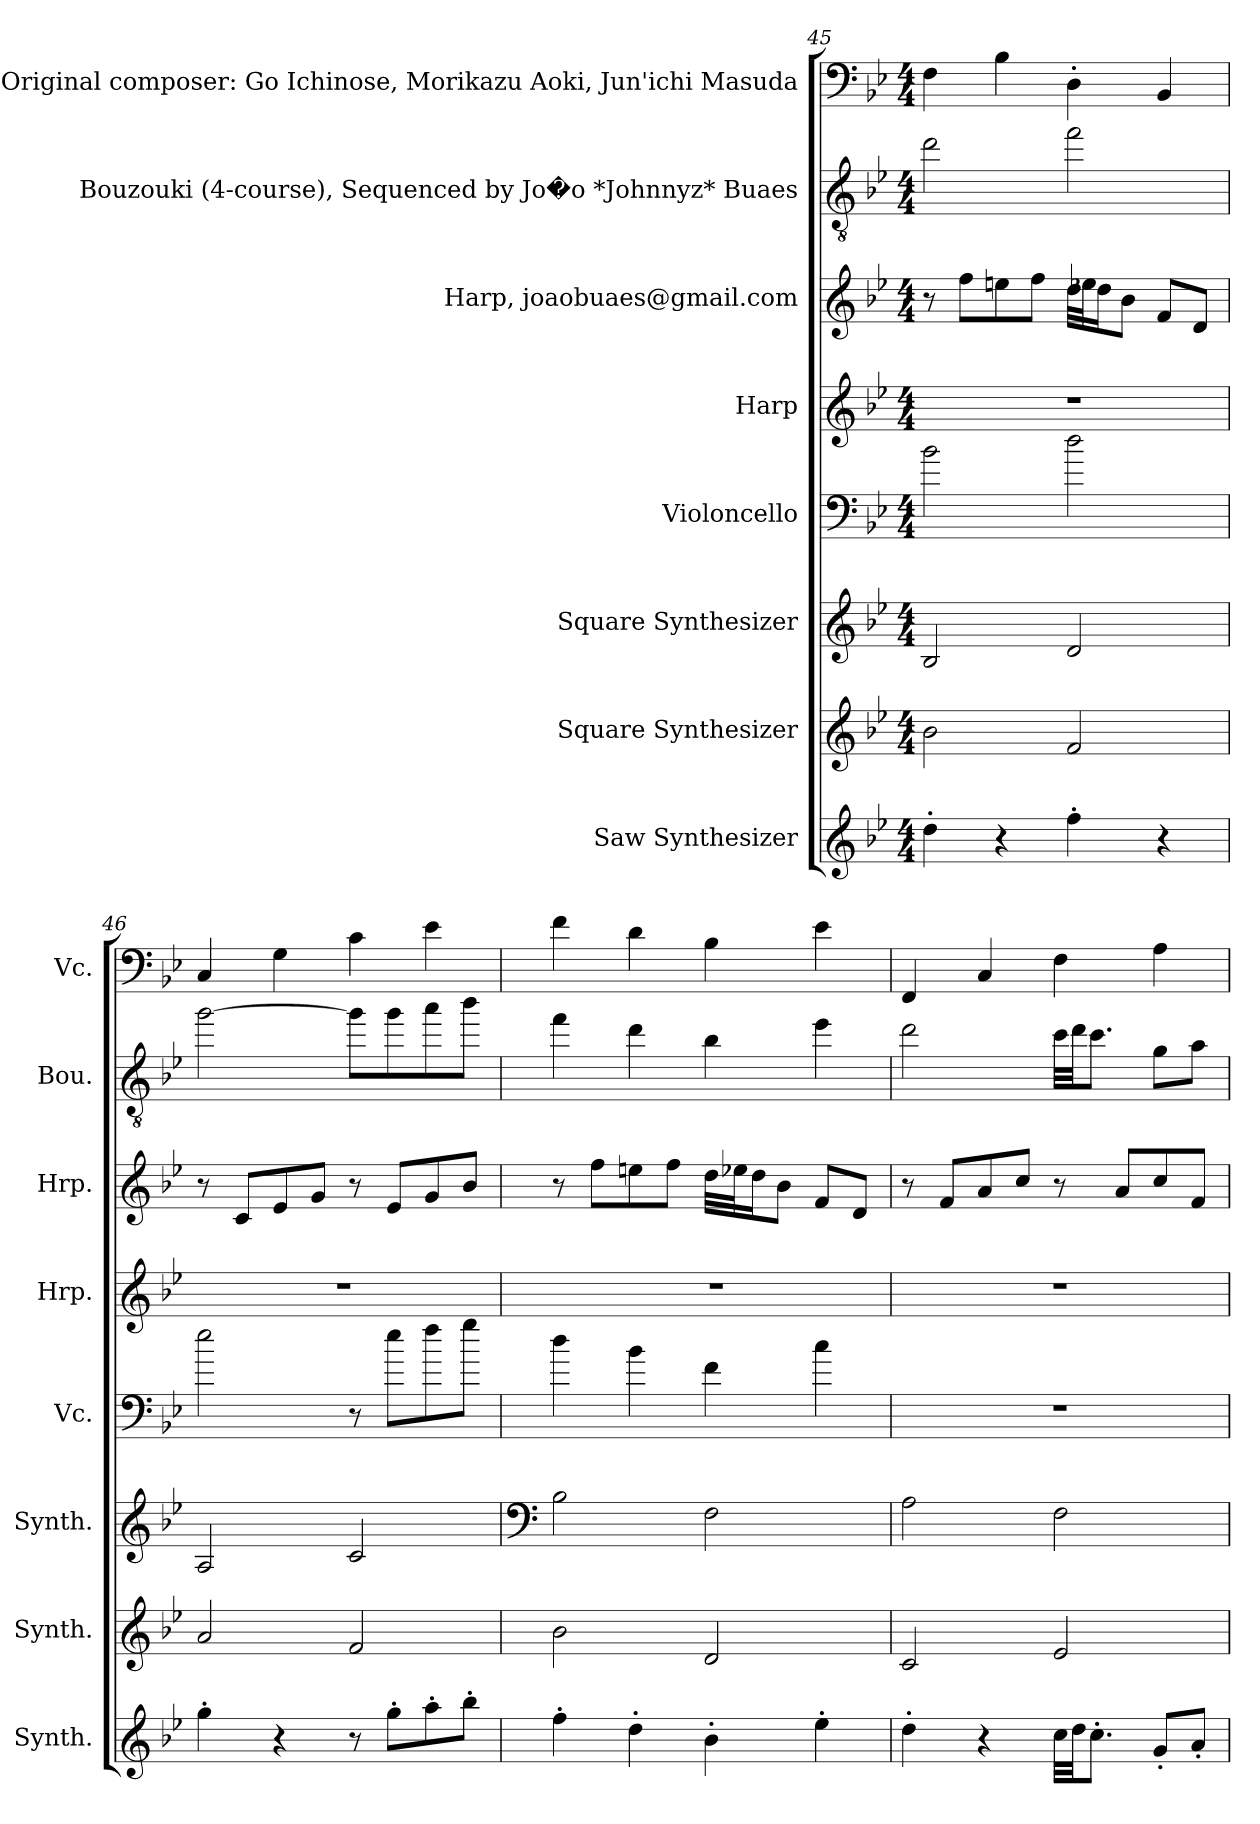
**kern	**kern	**kern	**kern	**kern	**kern	**kern	**kern
*part8	*part7	*part6	*part5	*part4	*part3	*part2	*part1
*staff8	*staff7	*staff6	*staff5	*staff4	*staff3	*staff2	*staff1
*I"Saw Synthesizer	*I"Square Synthesizer	*I"Square Synthesizer	*I"Violoncello	*I"Harp	*I"Harp, joaobuaes@gmail.com	*I"Bouzouki (4-course), Sequenced by Jo�o *Johnnyz* Buaes	*I"Violoncello, Original composer: Go Ichinose, Morikazu Aoki, Jun'ichi Masuda
*I'Synth.	*I'Synth.	*I'Synth.	*I'Vc.	*I'Hrp.	*I'Hrp.	*I'Bou.	*I'Vc.
*clefG2	*clefG2	*clefG2	*clefF4	*clefG2	*clefG2	*clefGv2	*clefF4
*k[b-e-]	*k[b-e-]	*k[b-e-]	*k[b-e-]	*k[b-e-]	*k[b-e-]	*k[b-e-]	*k[b-e-]
*M4/4	*M4/4	*M4/4	*M4/4	*M4/4	*M4/4	*M4/4	*M4/4
=45	=45	=45	=45	=45	=45	=45	=45
4dd'\	2b-\	2B-/	2b-\	1r	8r	2dd\	4F\
.	.	.	.	.	8ff\L	.	.
4r	.	.	.	.	8een\	.	4B-\
.	.	.	.	.	8ff\J	.	.
4ff'\	2f/	2d/	2dd\	.	32dd\LLL	2ff\	4D'\
.	.	.	.	.	32ee-X\J	.	.
.	.	.	.	.	16dd\J	.	.
.	.	.	.	.	8b-\J	.	.
4r	.	.	.	.	8f/L	.	4BB-/
.	.	.	.	.	8d/J	.	.
!!LO:PB:g=z
=46	=46	=46	=46	=46	=46	=46	=46
4gg'\	2a/	2A/	2ee-\	1r	8r	[2gg\	4C/
.	.	.	.	.	8c/L	.	.
4r	.	.	.	.	8e-/	.	4G\
.	.	.	.	.	8g/J	.	.
8r	2f/	2c/	8r	.	8r	8gg\L]	4c\
8gg'\L	.	.	8ee-\L	.	8e-/L	8gg\	.
8aa'\	.	.	8ff\	.	8g/	8aa\	4e-\
8bb-'\J	.	.	8gg\J	.	8b-/J	8bb-\J	.
=47	=47	=47	=47	=47	=47	=47	=47
*	*	*clefF4	*	*	*	*	*
4ff'\	2b-\	2B-\	4dd\	1r	8r	4ff\	4f\
.	.	.	.	.	8ff\L	.	.
4dd'\	.	.	4b-\	.	8een\	4dd\	4d\
.	.	.	.	.	8ff\J	.	.
4b-'\	2d/	2F\	4f\	.	32dd\LLL	4b-\	4B-\
.	.	.	.	.	32ee-X\J	.	.
.	.	.	.	.	16dd\J	.	.
.	.	.	.	.	8b-\J	.	.
4ee-'\	.	.	4cc\	.	8f/L	4ee-\	4e-\
.	.	.	.	.	8d/J	.	.
=48	=48	=48	=48	=48	=48	=48	=48
4dd'\	2c/	2A\	1r	1r	8r	2dd\	4FF/
.	.	.	.	.	8f/L	.	.
4r	.	.	.	.	8a/	.	4C/
.	.	.	.	.	8cc/J	.	.
32cc\LLL	2e-/	2F\	.	.	8r	32cc\LLL	4F\
32dd\JJ	.	.	.	.	.	32dd\JJ	.
8.cc'\J	.	.	.	.	.	8.cc\J	.
.	.	.	.	.	8a/L	.	.
8g'/L	.	.	.	.	8cc/	8g\L	4A\
8a'/J	.	.	.	.	8f/J	8a\J	.
=	=	=	=	=	=	=	=
*-	*-	*-	*-	*-	*-	*-	*-
